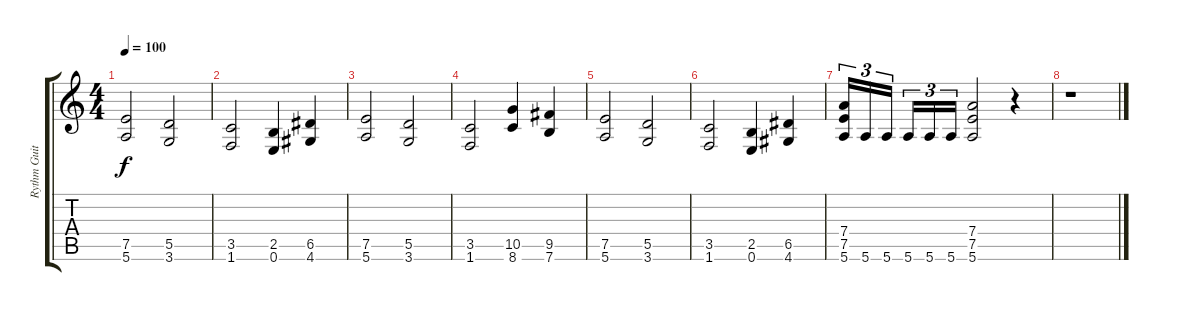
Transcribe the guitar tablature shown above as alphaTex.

\track ("Rythm Guitar" "Rythm Guit") {instrument distortionguitar}
\staff {score tabs}
\tuning (E4 B3 G3 D3 A2 E2) {hide}
\ts (4 4)
\tempo 100
\clef g2
\ks c
(7.5 5.6).2{dy f} (5.5 3.6).2 |
(3.5 1.6).2 (2.5 0.6).4 (6.5 4.6).4 |
(7.5 5.6).2 (5.5 3.6).2 |
(3.5 1.6).2 (10.5 8.6).4 (9.5 7.6).4 |
(7.5 5.6).2 (5.5 3.6).2 |
(3.5 1.6).2 (2.5 0.6).4 (6.5 4.6).4 |
(7.4 7.5 5.6).16{tu (3 2)} 5.6.16{tu (3 2)} 5.6.16{tu (3 2)} 5.6.16{tu (3 2)} 5.6.16{tu (3 2)} 5.6.16{tu (3 2)} (7.4 7.5 5.6).2 r.4 |
r.1
